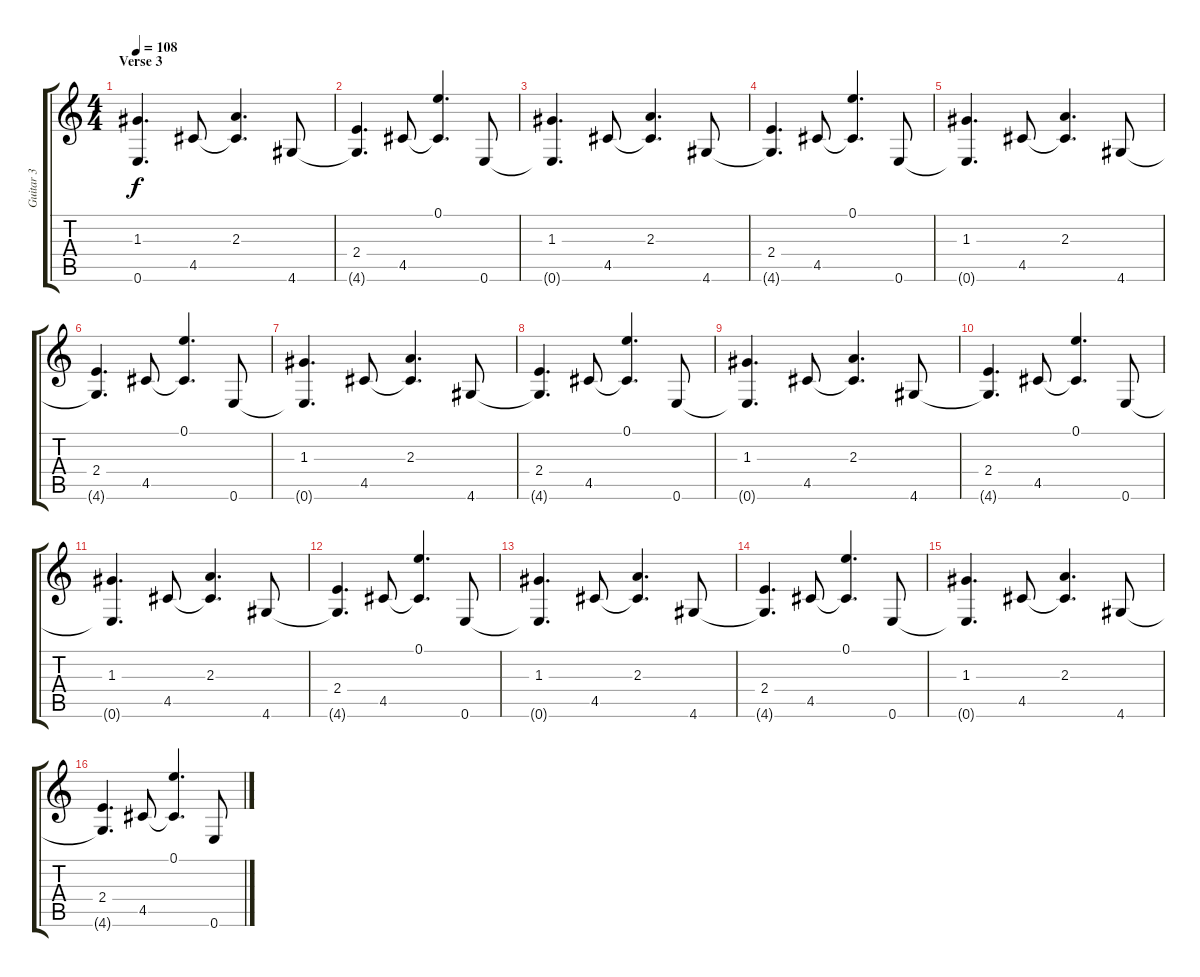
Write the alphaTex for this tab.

\track ("Guitar 3" "Guitar 3") {instrument electricguitarclean}
\staff {score tabs}
\tuning (E4 B3 G3 D3 A2 E2) {hide}
\ts (4 4)
\section ("" "Verse 3")
\tempo 108
\clef g2
\ks c
(1.3 0.6{t}).4{d dy f} 4.5.8 (2.3 4.5{t}).4{d} 4.6.8 |
(2.4 4.6{t}).4{d} 4.5.8 (0.1 4.5{t}).4{d} 0.6.8 |
(1.3 0.6{t}).4{d} 4.5.8 (2.3 4.5{t}).4{d} 4.6.8 |
(2.4 4.6{t}).4{d} 4.5.8 (0.1 4.5{t}).4{d} 0.6.8 |
(1.3 0.6{t}).4{d} 4.5.8 (2.3 4.5{t}).4{d} 4.6.8 |
(2.4 4.6{t}).4{d} 4.5.8 (0.1 4.5{t}).4{d} 0.6.8 |
(1.3 0.6{t}).4{d} 4.5.8 (2.3 4.5{t}).4{d} 4.6.8 |
(2.4 4.6{t}).4{d} 4.5.8 (0.1 4.5{t}).4{d} 0.6.8 |
(1.3 0.6{t}).4{d} 4.5.8 (2.3 4.5{t}).4{d} 4.6.8 |
(2.4 4.6{t}).4{d} 4.5.8 (0.1 4.5{t}).4{d} 0.6.8 |
(1.3 0.6{t}).4{d} 4.5.8 (2.3 4.5{t}).4{d} 4.6.8 |
(2.4 4.6{t}).4{d} 4.5.8 (0.1 4.5{t}).4{d} 0.6.8 |
(1.3 0.6{t}).4{d} 4.5.8 (2.3 4.5{t}).4{d} 4.6.8 |
(2.4 4.6{t}).4{d} 4.5.8 (0.1 4.5{t}).4{d} 0.6.8 |
(1.3 0.6{t}).4{d} 4.5.8 (2.3 4.5{t}).4{d} 4.6.8 |
(2.4 4.6{t}).4{d} 4.5.8 (0.1 4.5{t}).4{d} 0.6.8
